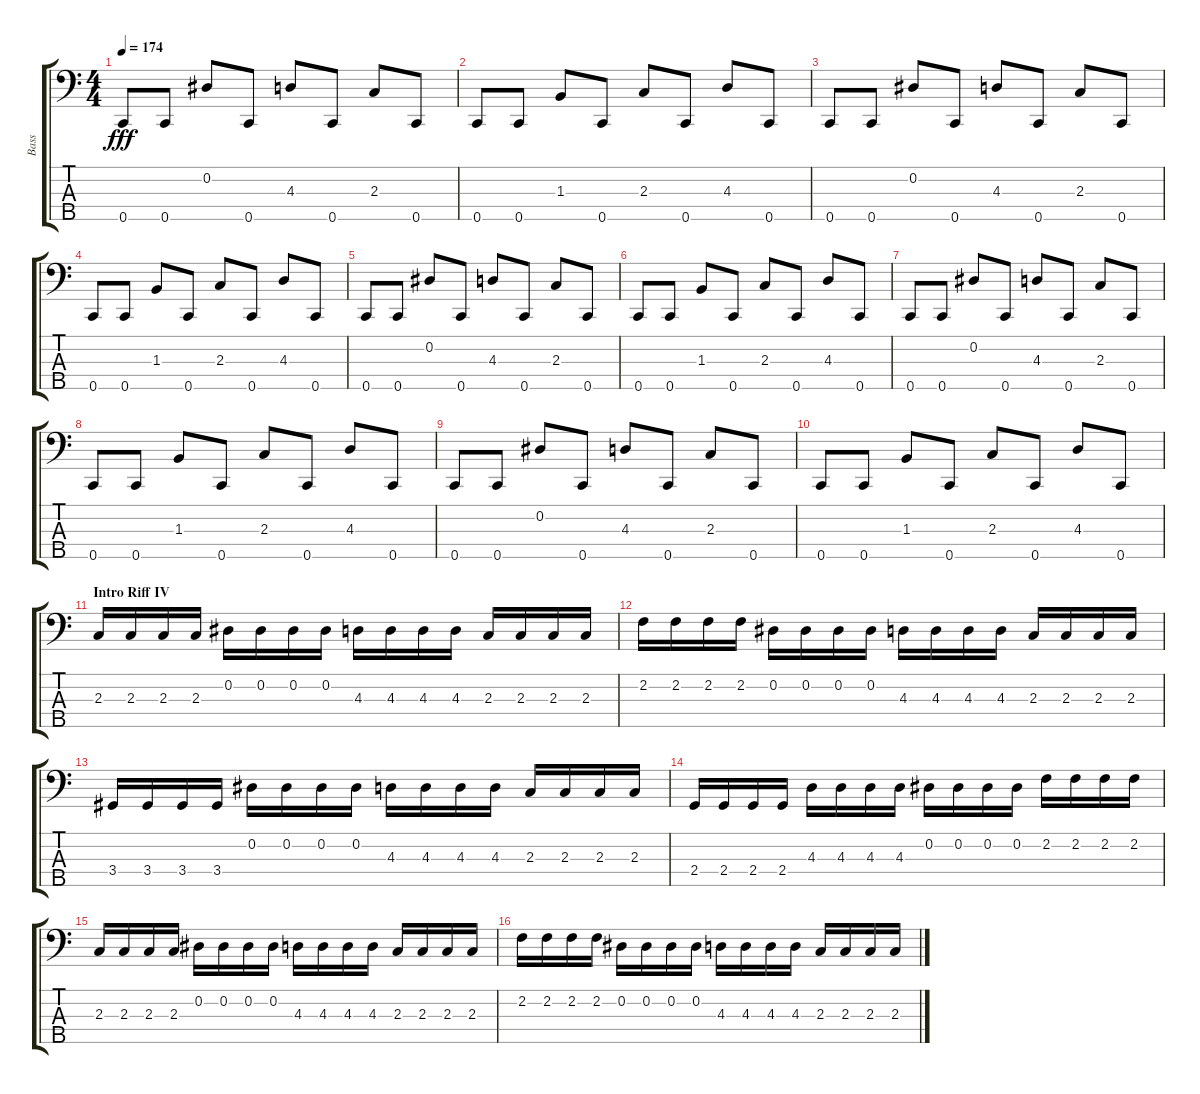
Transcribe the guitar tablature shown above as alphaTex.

\track ("Bass" "Bass") {instrument electricbassfinger}
\staff {score tabs}
\tuning (Ab2 Eb2 Bb1 F1 C1) {hide}
\ts (4 4)
\tempo 174
\clef f4
\ks c
0.5.8{dy fff} 0.5.8 0.2.8 0.5.8 4.3.8 0.5.8 2.3.8 0.5.8 |
0.5.8 0.5.8 1.3.8 0.5.8 2.3.8 0.5.8 4.3.8 0.5.8 |
0.5.8 0.5.8 0.2.8 0.5.8 4.3.8 0.5.8 2.3.8 0.5.8 |
0.5.8 0.5.8 1.3.8 0.5.8 2.3.8 0.5.8 4.3.8 0.5.8 |
0.5.8 0.5.8 0.2.8 0.5.8 4.3.8 0.5.8 2.3.8 0.5.8 |
0.5.8 0.5.8 1.3.8 0.5.8 2.3.8 0.5.8 4.3.8 0.5.8 |
0.5.8 0.5.8 0.2.8 0.5.8 4.3.8 0.5.8 2.3.8 0.5.8 |
0.5.8 0.5.8 1.3.8 0.5.8 2.3.8 0.5.8 4.3.8 0.5.8 |
0.5.8 0.5.8 0.2.8 0.5.8 4.3.8 0.5.8 2.3.8 0.5.8 |
0.5.8 0.5.8 1.3.8 0.5.8 2.3.8 0.5.8 4.3.8 0.5.8 |
\section ("" "Intro Riff IV")
2.3.16 2.3.16 2.3.16 2.3.16 0.2.16 0.2.16 0.2.16 0.2.16 4.3.16 4.3.16 4.3.16 4.3.16 2.3.16 2.3.16 2.3.16 2.3.16 |
2.2.16 2.2.16 2.2.16 2.2.16 0.2.16 0.2.16 0.2.16 0.2.16 4.3.16 4.3.16 4.3.16 4.3.16 2.3.16 2.3.16 2.3.16 2.3.16 |
3.4.16 3.4.16 3.4.16 3.4.16 0.2.16 0.2.16 0.2.16 0.2.16 4.3.16 4.3.16 4.3.16 4.3.16 2.3.16 2.3.16 2.3.16 2.3.16 |
2.4.16 2.4.16 2.4.16 2.4.16 4.3.16 4.3.16 4.3.16 4.3.16 0.2.16 0.2.16 0.2.16 0.2.16 2.2.16 2.2.16 2.2.16 2.2.16 |
2.3.16 2.3.16 2.3.16 2.3.16 0.2.16 0.2.16 0.2.16 0.2.16 4.3.16 4.3.16 4.3.16 4.3.16 2.3.16 2.3.16 2.3.16 2.3.16 |
2.2.16 2.2.16 2.2.16 2.2.16 0.2.16 0.2.16 0.2.16 0.2.16 4.3.16 4.3.16 4.3.16 4.3.16 2.3.16 2.3.16 2.3.16 2.3.16
